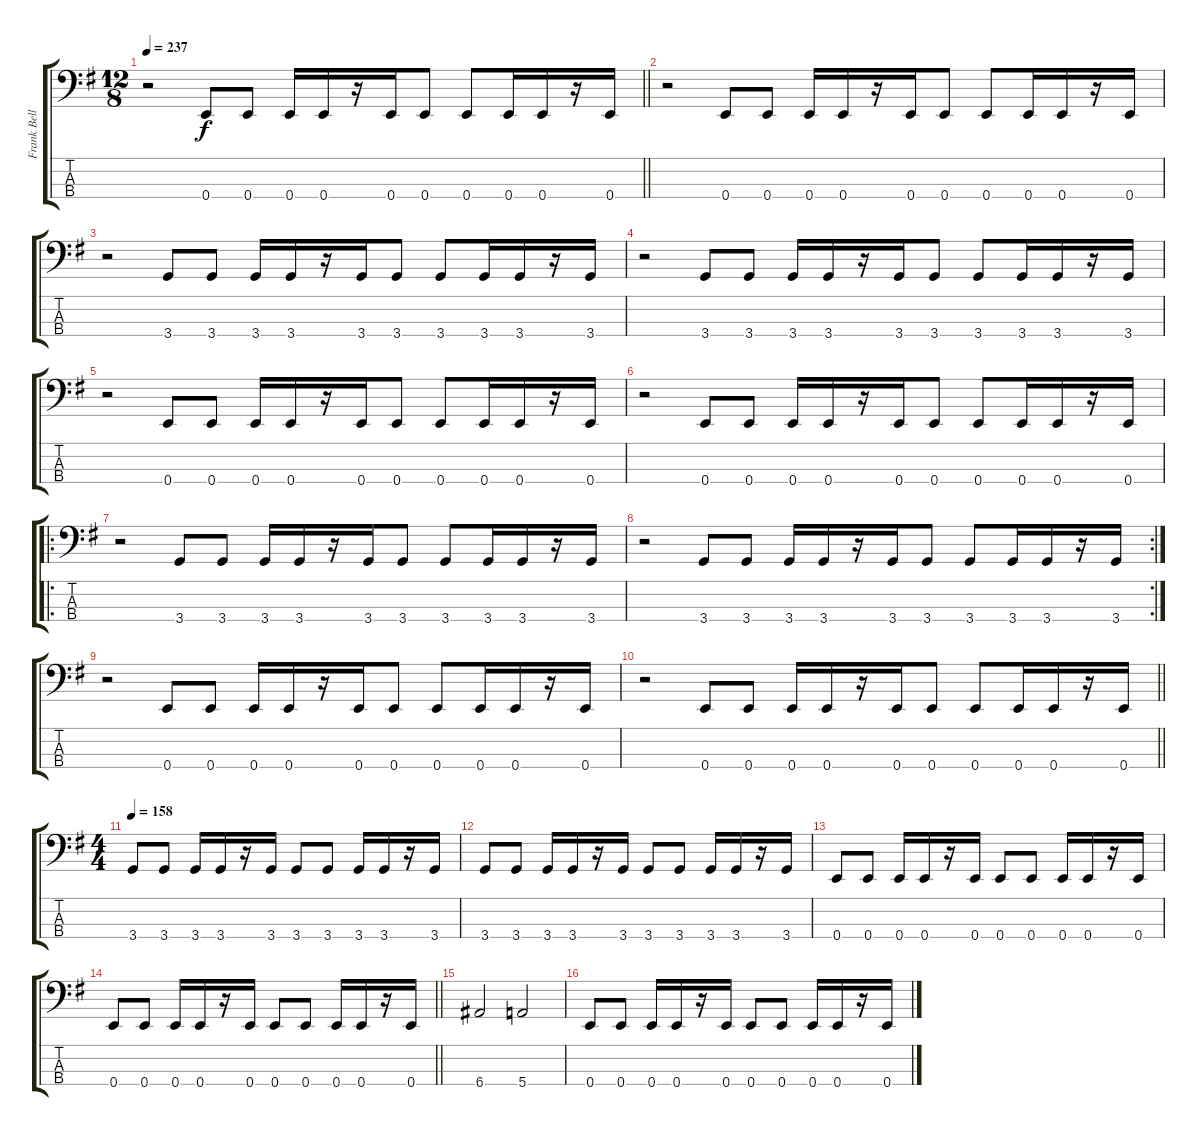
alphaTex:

\track ("Frank Bello" "Frank Bell") {instrument electricbassfinger}
\staff {score tabs}
\tuning (G2 D2 A1 E1) {hide}
\ts (12 8)
\tempo 237
\clef f4
\barLineRight lightlight
\ks g
r.2{dy f} 0.4.8 0.4.8 0.4.16 0.4.16 r.16 0.4.16 0.4.8 0.4.8 0.4.16 0.4.16 r.16 0.4.16 |
r.2 0.4.8 0.4.8 0.4.16 0.4.16 r.16 0.4.16 0.4.8 0.4.8 0.4.16 0.4.16 r.16 0.4.16 |
r.2 3.4.8 3.4.8 3.4.16 3.4.16 r.16 3.4.16 3.4.8 3.4.8 3.4.16 3.4.16 r.16 3.4.16 |
r.2 3.4.8 3.4.8 3.4.16 3.4.16 r.16 3.4.16 3.4.8 3.4.8 3.4.16 3.4.16 r.16 3.4.16 |
r.2 0.4.8 0.4.8 0.4.16 0.4.16 r.16 0.4.16 0.4.8 0.4.8 0.4.16 0.4.16 r.16 0.4.16 |
r.2 0.4.8 0.4.8 0.4.16 0.4.16 r.16 0.4.16 0.4.8 0.4.8 0.4.16 0.4.16 r.16 0.4.16 |
\ro
r.2 3.4.8 3.4.8 3.4.16 3.4.16 r.16 3.4.16 3.4.8 3.4.8 3.4.16 3.4.16 r.16 3.4.16 |
\rc 2
r.2 3.4.8 3.4.8 3.4.16 3.4.16 r.16 3.4.16 3.4.8 3.4.8 3.4.16 3.4.16 r.16 3.4.16 |
r.2 0.4.8 0.4.8 0.4.16 0.4.16 r.16 0.4.16 0.4.8 0.4.8 0.4.16 0.4.16 r.16 0.4.16 |
\barLineRight lightlight
r.2 0.4.8 0.4.8 0.4.16 0.4.16 r.16 0.4.16 0.4.8 0.4.8 0.4.16 0.4.16 r.16 0.4.16 |
\ts (4 4)
\tempo 158
3.4.8 3.4.8 3.4.16 3.4.16 r.16 3.4.16 3.4.8 3.4.8 3.4.16 3.4.16 r.16 3.4.16 |
3.4.8 3.4.8 3.4.16 3.4.16 r.16 3.4.16 3.4.8 3.4.8 3.4.16 3.4.16 r.16 3.4.16 |
0.4.8 0.4.8 0.4.16 0.4.16 r.16 0.4.16 0.4.8 0.4.8 0.4.16 0.4.16 r.16 0.4.16 |
\barLineRight lightlight
0.4.8 0.4.8 0.4.16 0.4.16 r.16 0.4.16 0.4.8 0.4.8 0.4.16 0.4.16 r.16 0.4.16 |
6.4.2 5.4.2 |
0.4.8 0.4.8 0.4.16 0.4.16 r.16 0.4.16 0.4.8 0.4.8 0.4.16 0.4.16 r.16 0.4.16
